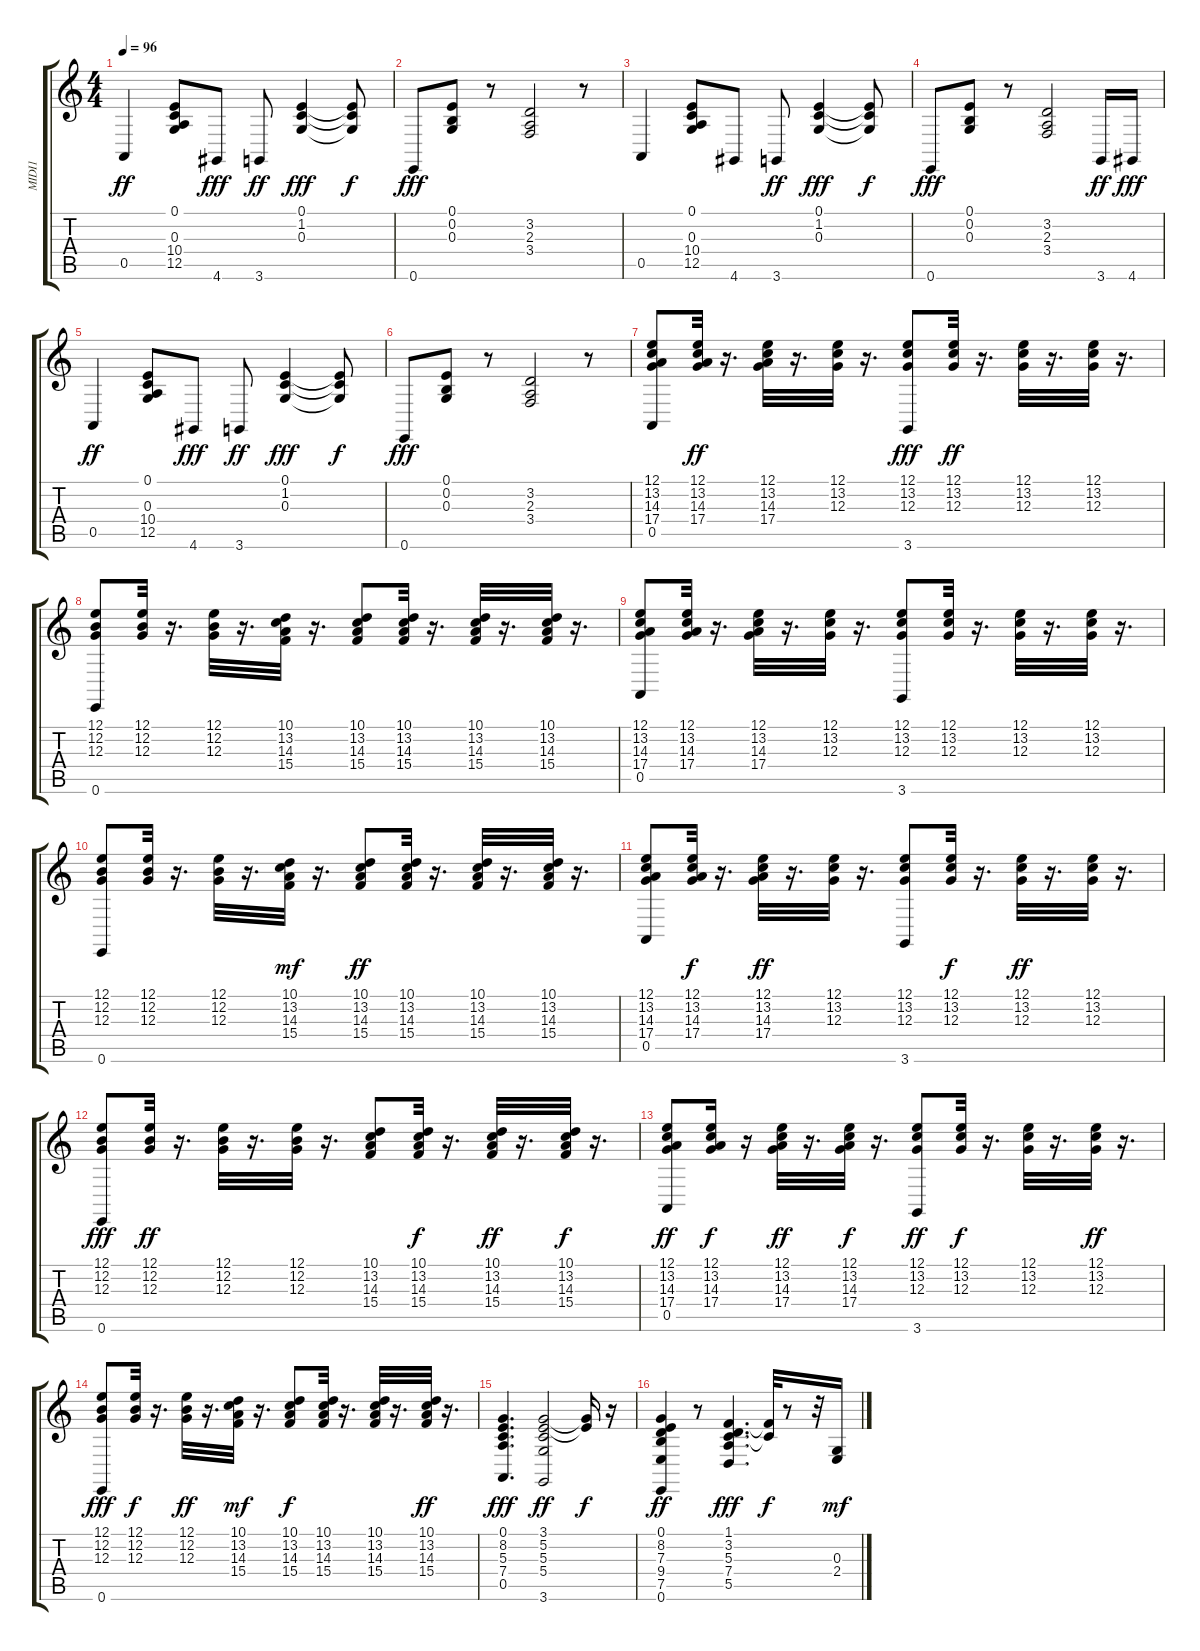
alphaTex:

\track ("MIDI1" "MIDI1") {instrument acousticgrandpiano}
\staff {score tabs}
\tuning (E4 B3 G3 D3 A2 E2) {hide}
\ts (4 4)
\tempo 96
\clef g2
\ks c
0.5.4{dy ff} (0.1 0.3 10.4 12.5).8 4.6.8{dy fff} 3.6.8{dy ff} (0.1 1.2 0.3).4{dy fff} (0.1{t} 1.2{t} 0.3{t}).8{dy f} |
0.6.8{dy fff} (0.1 0.2 0.3).8 r.8 (3.2 2.3 3.4).2 r.8 |
0.5.4 (0.1 0.3 10.4 12.5).8 4.6.8 3.6.8{dy ff} (0.1 1.2 0.3).4{dy fff} (0.1{t} 1.2{t} 0.3{t}).8{dy f} |
0.6.8{dy fff} (0.1 0.2 0.3).8 r.8 (3.2 2.3 3.4).2 3.6.16{dy ff} 4.6.16{dy fff} |
0.5.4{dy ff} (0.1 0.3 10.4 12.5).8 4.6.8{dy fff} 3.6.8{dy ff} (0.1 1.2 0.3).4{dy fff} (0.1{t} 1.2{t} 0.3{t}).8{dy f} |
0.6.8{dy fff} (0.1 0.2 0.3).8 r.8 (3.2 2.3 3.4).2 r.8 |
(12.1 13.2 14.3 17.4 0.5).8 (12.1 13.2 14.3 17.4).32{dy ff} r.16{d} (12.1 13.2 14.3 17.4).32 r.16{d} (12.1 13.2 12.3).32 r.16{d} (12.1 13.2 12.3 3.6).8{dy fff} (12.1 13.2 12.3).32{dy ff} r.16{d} (12.1 13.2 12.3).32 r.16{d} (12.1 13.2 12.3).32 r.16{d} |
(12.1 12.2 12.3 0.6).8 (12.1 12.2 12.3).32 r.16{d} (12.1 12.2 12.3).32 r.16{d} (10.1 13.2 14.3 15.4).32 r.16{d} (10.1 13.2 14.3 15.4).8 (10.1 13.2 14.3 15.4).32 r.16{d} (10.1 13.2 14.3 15.4).32 r.16{d} (10.1 13.2 14.3 15.4).32 r.16{d} |
(12.1 13.2 14.3 17.4 0.5).8 (12.1 13.2 14.3 17.4).32 r.16{d} (12.1 13.2 14.3 17.4).32 r.16{d} (12.1 13.2 12.3).32 r.16{d} (12.1 13.2 12.3 3.6).8 (12.1 13.2 12.3).32 r.16{d} (12.1 13.2 12.3).32 r.16{d} (12.1 13.2 12.3).32 r.16{d} |
(12.1 12.2 12.3 0.6).8 (12.1 12.2 12.3).32 r.16{d} (12.1 12.2 12.3).32 r.16{d} (10.1 13.2 14.3 15.4).32{dy mf} r.16{d} (10.1 13.2 14.3 15.4).8{dy ff} (10.1 13.2 14.3 15.4).32 r.16{d} (10.1 13.2 14.3 15.4).32 r.16{d} (10.1 13.2 14.3 15.4).32 r.16{d} |
(12.1 13.2 14.3 17.4 0.5).8 (12.1 13.2 14.3 17.4).32{dy f} r.16{d} (12.1 13.2 14.3 17.4).32{dy ff} r.16{d} (12.1 13.2 12.3).32 r.16{d} (12.1 13.2 12.3 3.6).8 (12.1 13.2 12.3).32{dy f} r.16{d} (12.1 13.2 12.3).32{dy ff} r.16{d} (12.1 13.2 12.3).32 r.16{d} |
(12.1 12.2 12.3 0.6).8{dy fff} (12.1 12.2 12.3).32{dy ff} r.16{d} (12.1 12.2 12.3).32 r.16{d} (12.1 12.2 12.3).32 r.16{d} (10.1 13.2 14.3 15.4).8 (10.1 13.2 14.3 15.4).32{dy f} r.16{d} (10.1 13.2 14.3 15.4).32{dy ff} r.16{d} (10.1 13.2 14.3 15.4).32{dy f} r.16{d} |
(12.1 13.2 14.3 17.4 0.5).8{dy ff} (12.1 13.2 14.3 17.4).16{dy f} r.16 (12.1 13.2 14.3 17.4).32{dy ff} r.16{d} (12.1 13.2 14.3 17.4).32{dy f} r.16{d} (12.1 13.2 12.3 3.6).8{dy ff} (12.1 13.2 12.3).32{dy f} r.16{d} (12.1 13.2 12.3).32 r.16{d} (12.1 13.2 12.3).32{dy ff} r.16{d} |
(12.1 12.2 12.3 0.6).8{dy fff} (12.1 12.2 12.3).32{dy f} r.16{d} (12.1 12.2 12.3).32{dy ff} r.16{d} (10.1 13.2 14.3 15.4).32{dy mf} r.16{d} (10.1 13.2 14.3 15.4).8{dy f} (10.1 13.2 14.3 15.4).32 r.16{d} (10.1 13.2 14.3 15.4).32 r.16{d} (10.1 13.2 14.3 15.4).32{dy ff} r.16{d} |
(0.1 8.2 5.3 7.4 0.5).4{d dy fff} (3.1 5.2 5.3 5.4 3.6).2{dy ff} (3.1{t} 5.2{t}).16{dy f} r.16 |
(0.1 8.2 7.3 9.4 7.5 0.6).4{dy ff} r.8 (1.1 3.2 5.3 7.4 5.5).4{d dy fff} (1.1{t} 5.3{t}).32{dy f} r.8 r.32 (0.3 2.4).16{dy mf}
